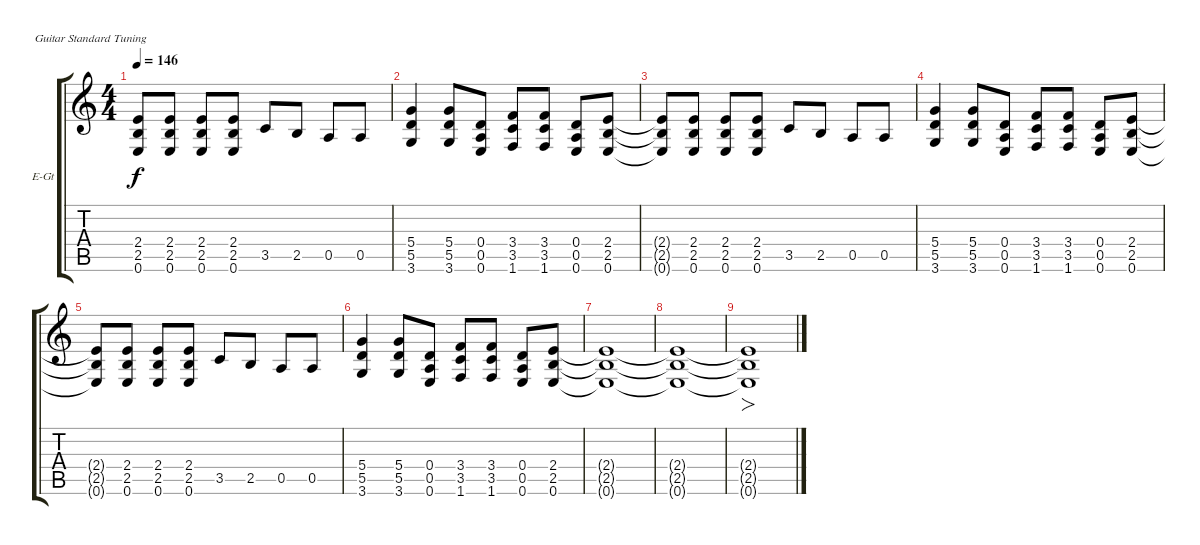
\bracketExtendMode groupsimilarinstruments
\firstSystemTrackNameOrientation horizontal
\otherSystemsTrackNameOrientation horizontal
\track ("Kurt Cobain - Guitar" "E-Gt") {instrument overdrivenguitar}
\staff {score tabs}
\tuning (E4 B3 G3 D3 A2 E2)
\ts (4 4)
\tempo 146
\clef g2
\ks c
(2.4{t} 2.5{t} 0.6{t}).8{dy f} (2.4 2.5 0.6).8 (2.4 2.5 0.6).8 (2.4 2.5 0.6).8 3.5.8 2.5.8 0.5.8 0.5.8 |
(5.4 5.5 3.6).4 (5.4 5.5 3.6).8 (0.6 0.5 0.4).8 (3.4 3.5 1.6).8 (3.4 3.5 1.6).8 (0.4 0.5 0.6).8 (2.4 2.5 0.6).8 |
(2.4{t} 2.5{t} 0.6{t}).8 (2.4 2.5 0.6).8 (2.4 2.5 0.6).8 (2.4 2.5 0.6).8 3.5.8 2.5.8 0.5.8 0.5.8 |
(5.4 5.5 3.6).4 (5.4 5.5 3.6).8 (0.6 0.5 0.4).8 (3.4 3.5 1.6).8 (3.4 3.5 1.6).8 (0.4 0.5 0.6).8 (2.4 2.5 0.6).8 |
(2.4{t} 2.5{t} 0.6{t}).8 (2.4 2.5 0.6).8 (2.4 2.5 0.6).8 (2.4 2.5 0.6).8 3.5.8 2.5.8 0.5.8 0.5.8 |
(5.4 5.5 3.6).4 (5.4 5.5 3.6).8 (0.6 0.5 0.4).8 (3.4 3.5 1.6).8 (3.4 3.5 1.6).8 (0.4 0.5 0.6).8 (2.4 2.5 0.6).8 |
(2.4{t} 2.5{t} 0.6{t}).1 |
(2.4{t} 2.5{t} 0.6{t}).1 |
(2.4{t} 2.5{t} 0.6{t}).1{fo}
